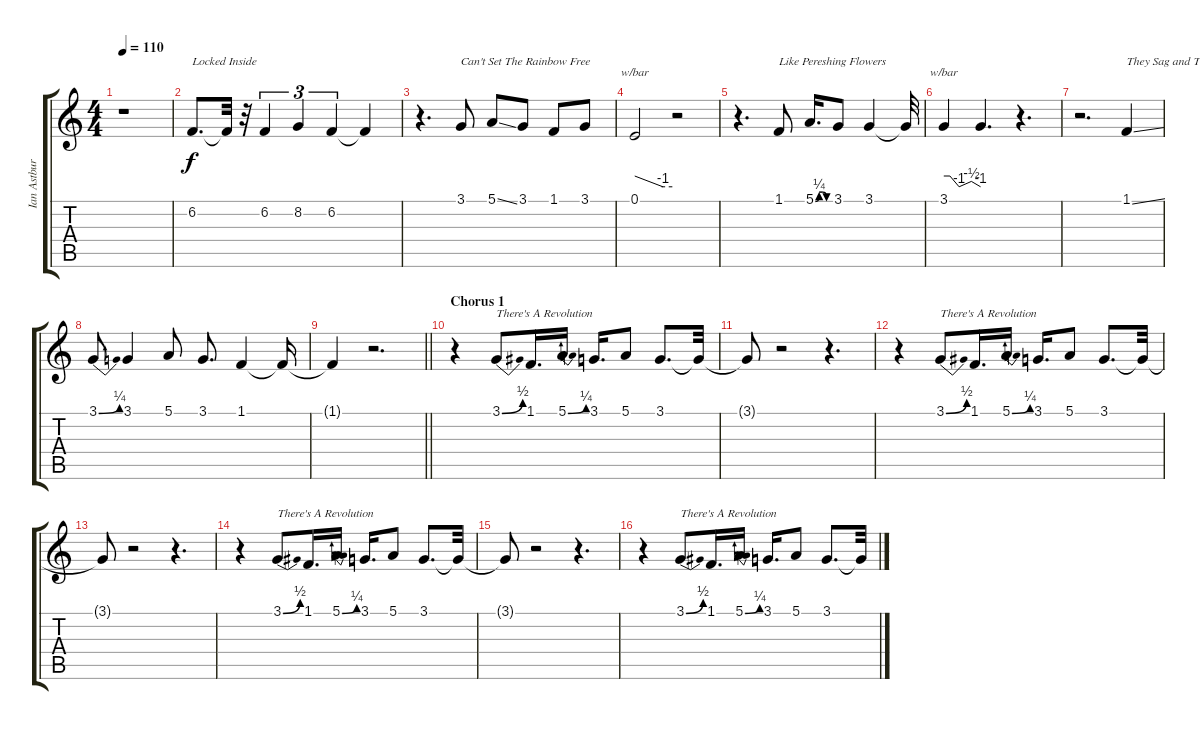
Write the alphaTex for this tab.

\track ("Ian Astbury - Vocal" "Ian Astbur") {instrument synthbrass1}
\staff {score tabs}
\tuning (E4 B3 G3 D3 A2 E2) {hide}
\ts (4 4)
\tempo 110
\clef g2
\ks c
r.1{dy f} |
6.2.8{d txt "Locked Inside"} 6.2{t}.32 r.32 6.2.4{tu (3 2)} 8.2.4{tu (3 2)} 6.2.4{tu (3 2)} 6.2{t}.4 |
r.4{d} 3.1.8{txt "Can't Set The Rainbow Free"} 5.1{ss}.8 3.1.8 1.1.8 3.1.8 |
0.1.2{tbe (custom default 0 0 45 -4 60 -4)} r.2 |
r.4{d} 1.1.8{txt "Like Pereshing Flowers"} 5.1{be (custom 0 0 15 1 30 1 45 0 60 0)}.16{d} 3.1.8 3.1.4 3.1{t}.32 |
3.1.4{tbe (custom default 0 0 10 0 25 -4 45 -2 60 -4)} 3.1{t}.4{d} r.4{d} |
r.2{d} 1.1{ss}.4{txt "They Sag and Twist and Die"} |
3.1{be (bend 0 0 60 1)}.8 3.1.4 5.1.8 3.1.8{d} 1.1.4 1.1{t}.16 |
\barLineRight lightlight
1.1{t}.4 r.2{d} |
\section ("" "Chorus 1")
r.4 3.1{be (bend 0 0 60 2)}.8{txt "There's A Revolution"} 1.1.16{d} 5.1{be (bend 0 0 60 1)}.16{d} 3.1.16{d} 5.1.8 3.1.8{d} 3.1{t}.32 |
3.1{t}.8 r.2 r.4{d} |
r.4 3.1{be (bend 0 0 60 2)}.8{txt "There's A Revolution"} 1.1.16{d} 5.1{be (bend 0 0 60 1)}.16{d} 3.1.16{d} 5.1.8 3.1.8{d} 3.1{t}.32 |
3.1{t}.8 r.2 r.4{d} |
r.4 3.1{be (bend 0 0 60 2)}.8{txt "There's A Revolution"} 1.1.16{d} 5.1{be (bend 0 0 60 1)}.16{d} 3.1.16{d} 5.1.8 3.1.8{d} 3.1{t}.32 |
3.1{t}.8 r.2 r.4{d} |
r.4 3.1{be (bend 0 0 60 2)}.8{txt "There's A Revolution"} 1.1.16{d} 5.1{be (bend 0 0 60 1)}.16{d} 3.1.16{d} 5.1.8 3.1.8{d} 3.1{t}.32
